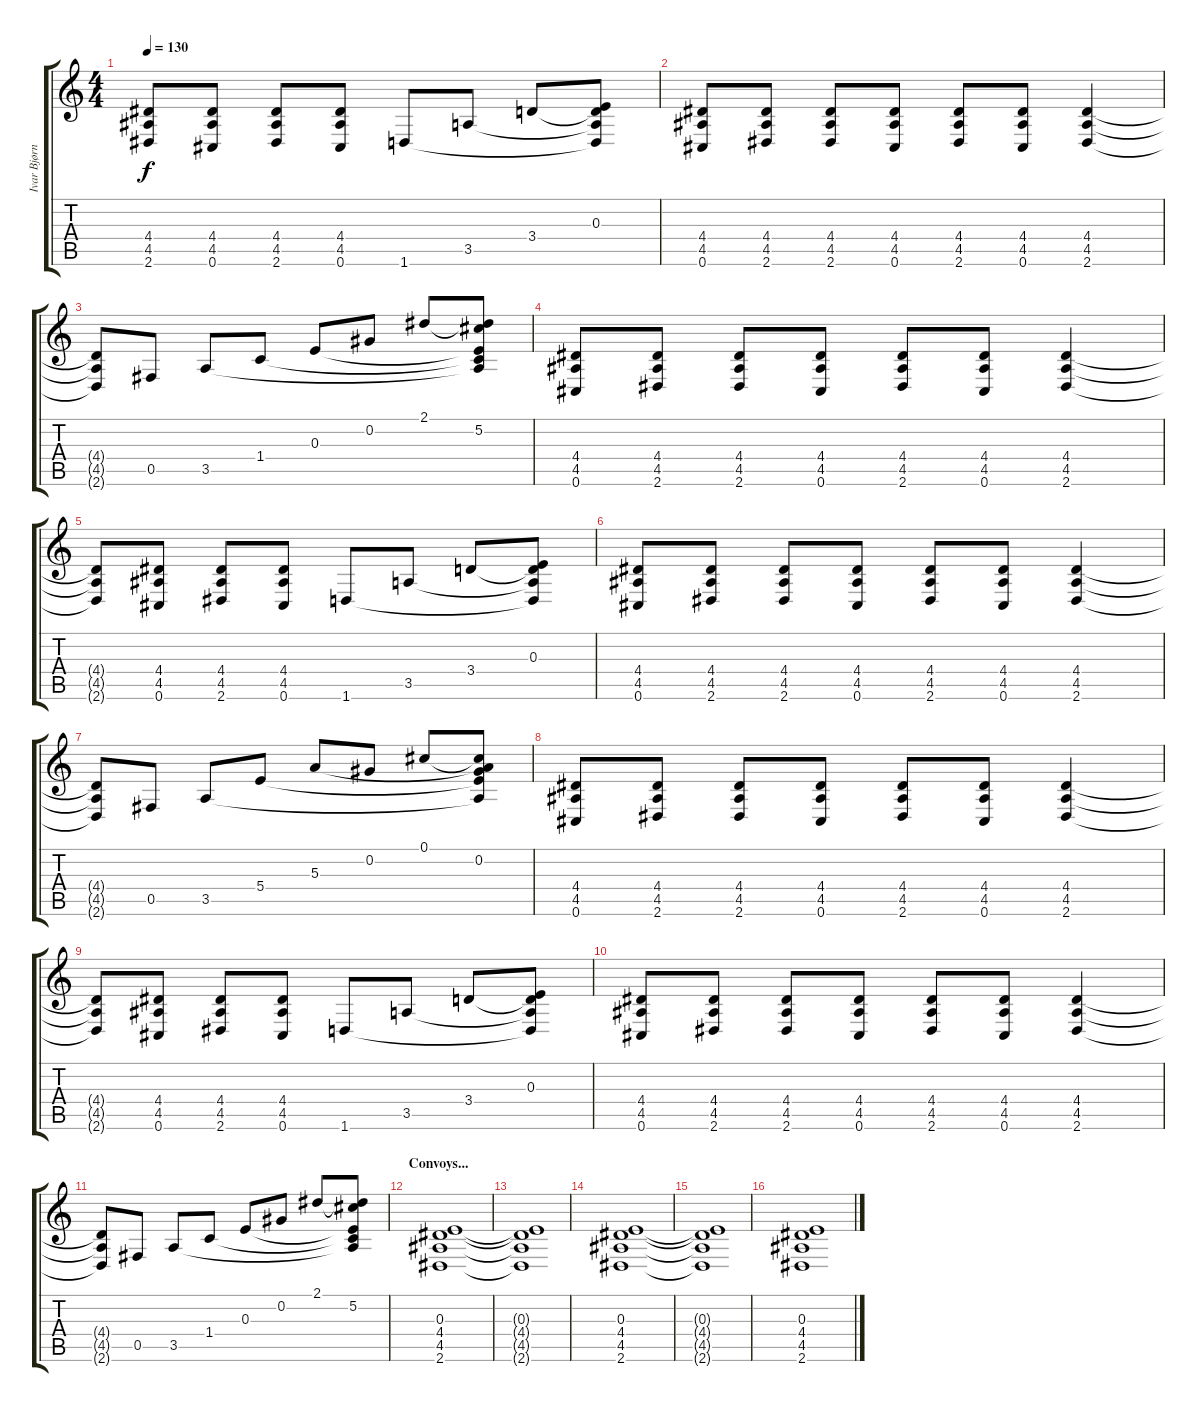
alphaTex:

\track ("Ivar Bjørnson" "Ivar Bjørn") {instrument distortionguitar}
\staff {score tabs}
\tuning (Db4 Ab3 E3 B2 Gb2 Db2) {hide}
\ts (4 4)
\tempo 130
\clef g2
\ks c
(4.4{t} 4.5{t} 2.6{t}).8{dy f} (4.4 4.5 0.6).8 (4.4 4.5 2.6).8 (4.4 4.5 0.6).8 1.6.8 3.5.8 3.4.8 (0.3 3.4{t} 3.5{t} 1.6{t}).8 |
(4.4 4.5 0.6).8 (4.4 4.5 2.6).8 (4.4 4.5 2.6).8 (4.4 4.5 0.6).8 (4.4 4.5 2.6).8 (4.4 4.5 0.6).8 (4.4 4.5 2.6).4 |
(4.4{t} 4.5{t} 2.6{t}).8 0.5.8 3.5.8 1.4.8 0.3.8 0.2.8 2.1.8 (2.1{t} 5.2 0.3{t} 1.4{t} 3.5{t}).8 |
(4.4 4.5 0.6).8 (4.4 4.5 2.6).8 (4.4 4.5 2.6).8 (4.4 4.5 0.6).8 (4.4 4.5 2.6).8 (4.4 4.5 0.6).8 (4.4 4.5 2.6).4 |
(4.4{t} 4.5{t} 2.6{t}).8 (4.4 4.5 0.6).8 (4.4 4.5 2.6).8 (4.4 4.5 0.6).8 1.6.8 3.5.8 3.4.8 (0.3 3.4{t} 3.5{t} 1.6{t}).8 |
(4.4 4.5 0.6).8 (4.4 4.5 2.6).8 (4.4 4.5 2.6).8 (4.4 4.5 0.6).8 (4.4 4.5 2.6).8 (4.4 4.5 0.6).8 (4.4 4.5 2.6).4 |
(4.4{t} 4.5{t} 2.6{t}).8 0.5.8 3.5.8 5.4.8 5.3.8 0.2.8 0.1.8 (0.1{t} 0.2 5.3{t} 5.4{t} 3.5{t}).8 |
(4.4 4.5 0.6).8 (4.4 4.5 2.6).8 (4.4 4.5 2.6).8 (4.4 4.5 0.6).8 (4.4 4.5 2.6).8 (4.4 4.5 0.6).8 (4.4 4.5 2.6).4 |
(4.4{t} 4.5{t} 2.6{t}).8 (4.4 4.5 0.6).8 (4.4 4.5 2.6).8 (4.4 4.5 0.6).8 1.6.8 3.5.8 3.4.8 (0.3 3.4{t} 3.5{t} 1.6{t}).8 |
(4.4 4.5 0.6).8 (4.4 4.5 2.6).8 (4.4 4.5 2.6).8 (4.4 4.5 0.6).8 (4.4 4.5 2.6).8 (4.4 4.5 0.6).8 (4.4 4.5 2.6).4 |
(4.4{t} 4.5{t} 2.6{t}).8 0.5.8 3.5.8 1.4.8 0.3.8 0.2.8 2.1.8 (2.1{t} 5.2 0.3{t} 1.4{t} 3.5{t}).8 |
\section ("" "Convoys...")
(0.3 4.4 4.5 2.6).1 |
(0.3{t} 4.4{t} 4.5{t} 2.6{t}).1 |
(0.3 4.4 4.5 2.6).1 |
(0.3{t} 4.4{t} 4.5{t} 2.6{t}).1 |
(0.3 4.4 4.5 2.6).1
